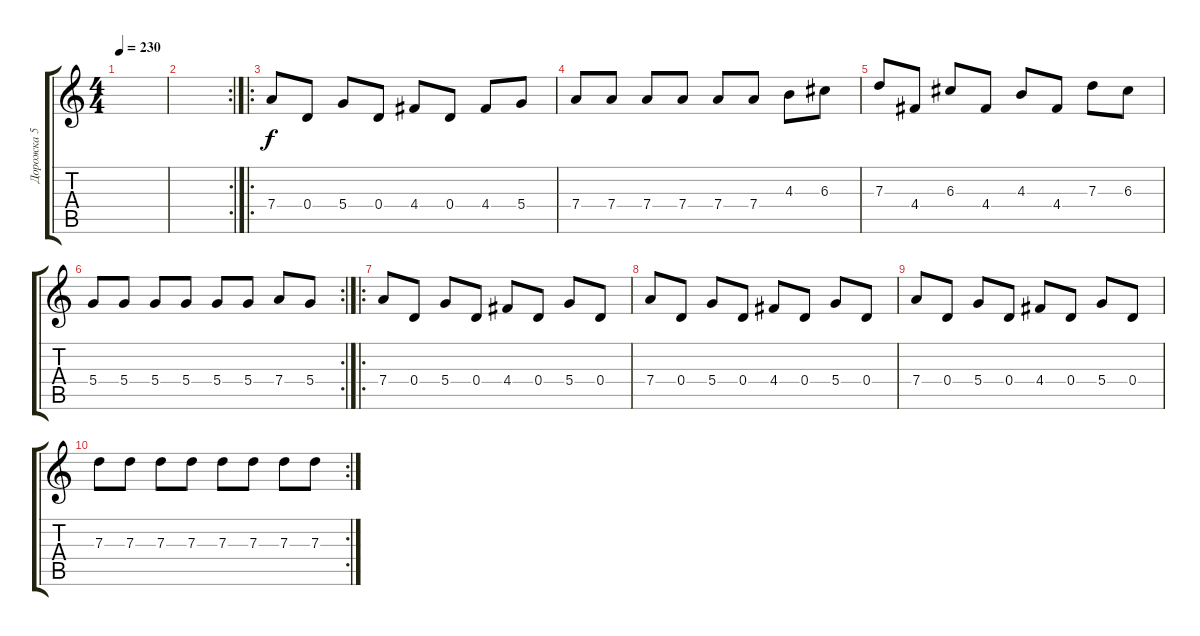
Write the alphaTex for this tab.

\track ("Дорожка 5" "Дорожка 5") {instrument distortionguitar}
\staff {score tabs}
\tuning (E4 B3 G3 D3 A2 E2) {hide}
\ts (4 4)
\tempo 230
\clef g2
\ks c
|
\rc 2
|
\ro
7.4.8 0.4.8 5.4.8 0.4.8 4.4.8 0.4.8 4.4.8 5.4.8 |
7.4.8 7.4.8 7.4.8 7.4.8 7.4.8 7.4.8 4.3.8 6.3.8 |
7.3.8 4.4.8 6.3.8 4.4.8 4.3.8 4.4.8 7.3.8 6.3.8 |
\rc 2
5.4.8 5.4.8 5.4.8 5.4.8 5.4.8 5.4.8 7.4.8 5.4.8 |
\ro
7.4.8 0.4.8 5.4.8 0.4.8 4.4.8 0.4.8 5.4.8 0.4.8 |
7.4.8 0.4.8 5.4.8 0.4.8 4.4.8 0.4.8 5.4.8 0.4.8 |
7.4.8 0.4.8 5.4.8 0.4.8 4.4.8 0.4.8 5.4.8 0.4.8 |
\rc 2
7.3.8 7.3.8 7.3.8 7.3.8 7.3.8 7.3.8 7.3.8 7.3.8
